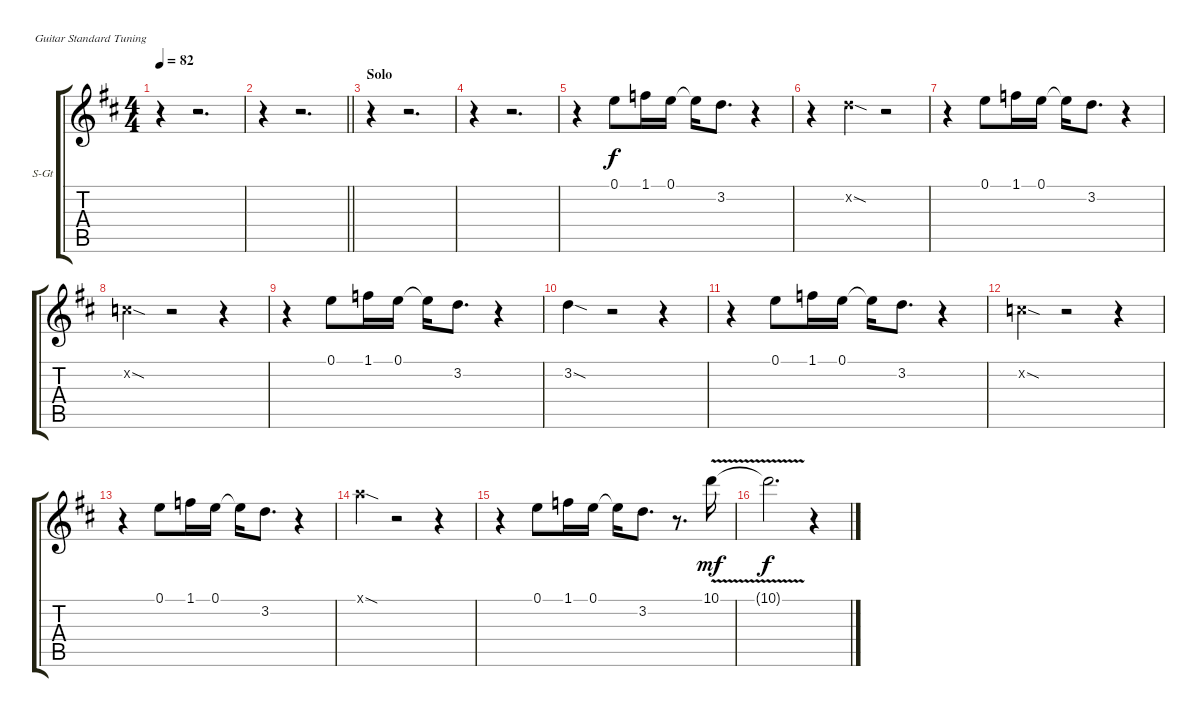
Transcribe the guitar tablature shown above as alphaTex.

\bracketExtendMode groupsimilarinstruments
\firstSystemTrackNameOrientation horizontal
\otherSystemsTrackNameOrientation horizontal
\track ("Track 1" "S-Gt") {instrument tenorsax}
\staff {score tabs}
\tuning (E4 B3 G3 D3 A2 E2)
\displaytranspose 12
\ts (4 4)
\tempo 82
\clef g2
\ks d
r.4{dy f} r.2{d} |
\barLineRight lightlight
r.4 r.2{d} |
\section ("" "Solo")
r.4 r.2{d} |
r.4 r.2{d} |
r.4 0.1.8 1.1.16 0.1.16 0.1{t}.16 3.2.8{d} r.4 |
r.4 3.2{sod x}.4 r.2 |
r.4 0.1.8 1.1.16 0.1.16 0.1{t}.16 3.2.8{d} r.4 |
1.2{sod x}.4 r.2 r.4 |
r.4 0.1.8 1.1.16 0.1.16 0.1{t}.16 3.2.8{d} r.4 |
3.2{sod}.4 r.2 r.4 |
r.4 0.1.8 1.1.16 0.1.16 0.1{t}.16 3.2.8{d} r.4 |
1.2{sod x}.4 r.2 r.4 |
r.4 0.1.8 1.1.16 0.1.16 0.1{t}.16 3.2.8{d} r.4 |
5.1{sod x}.4 r.2 r.4 |
r.4 0.1.8 1.1.16 0.1.16 0.1{t}.16 3.2.8{d} r.8{d} 10.1{v}.16{dy mf} |
10.1{v t}.2{d dy f} r.4
